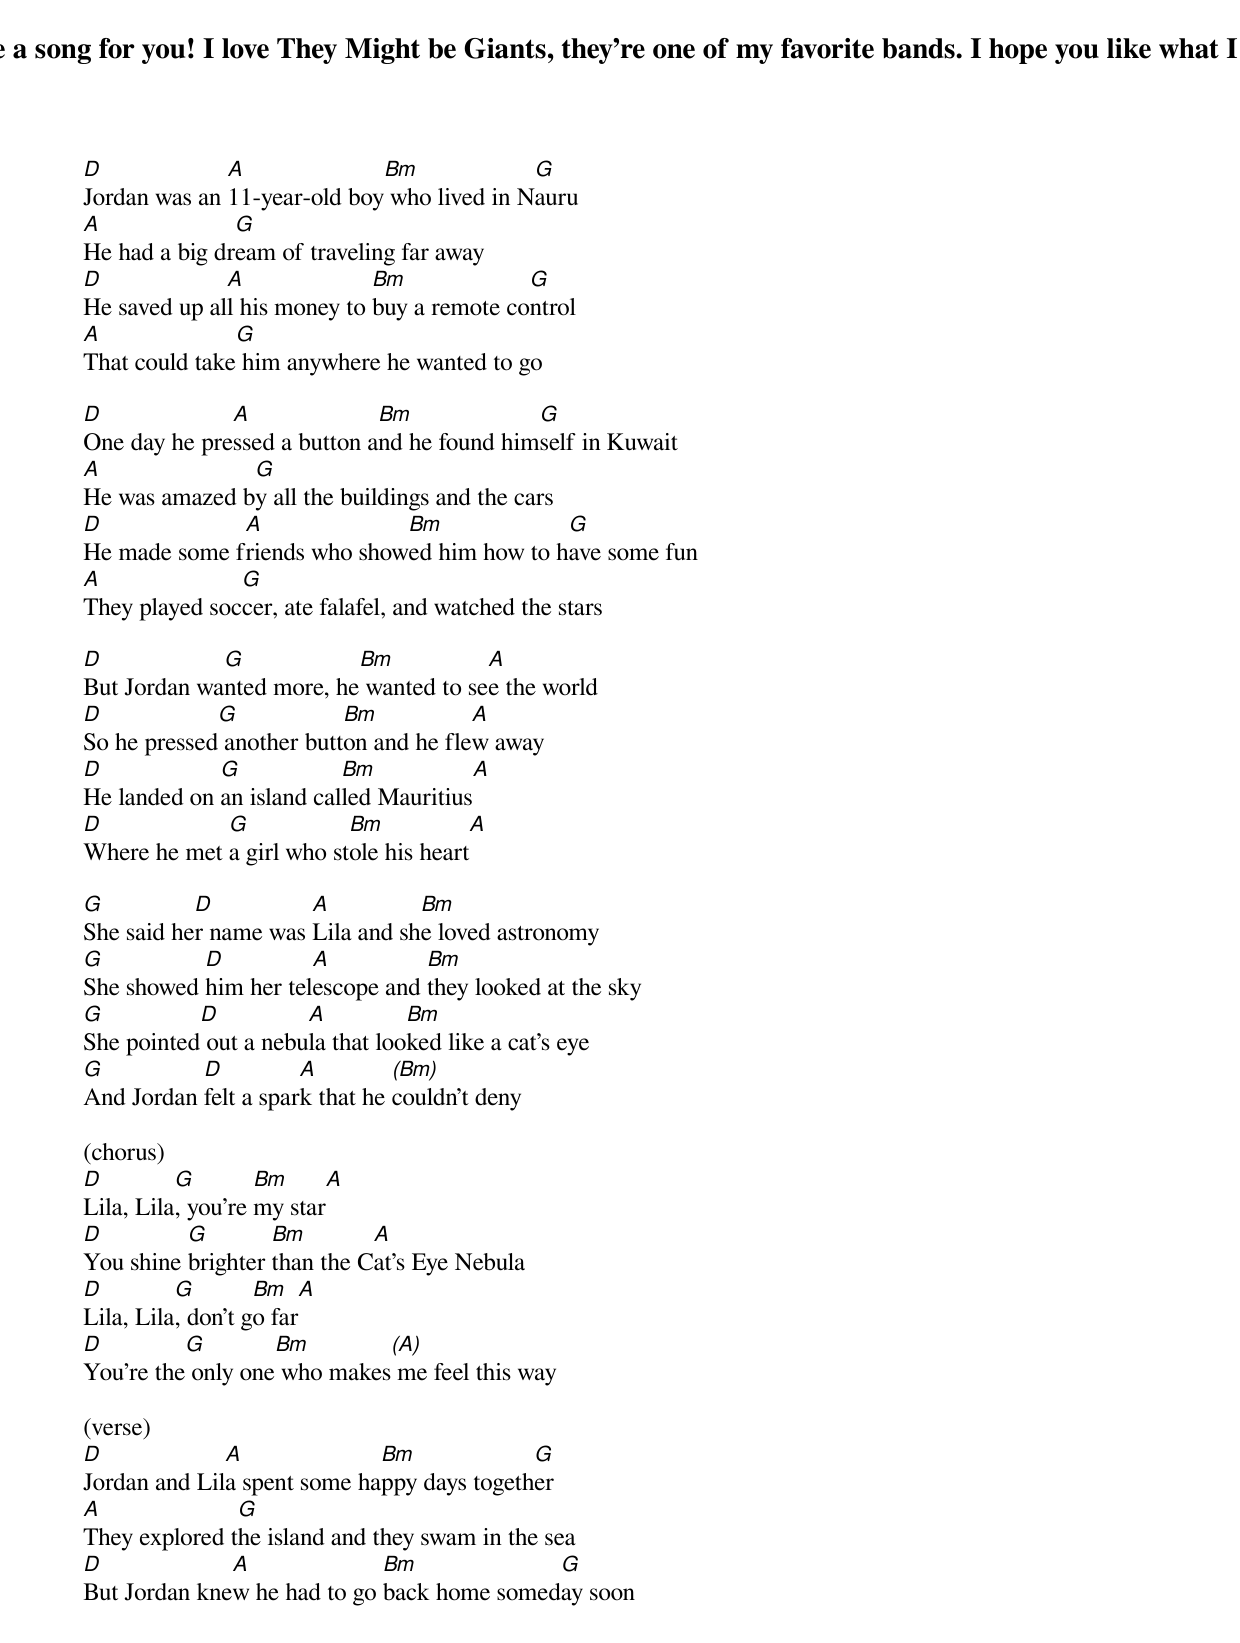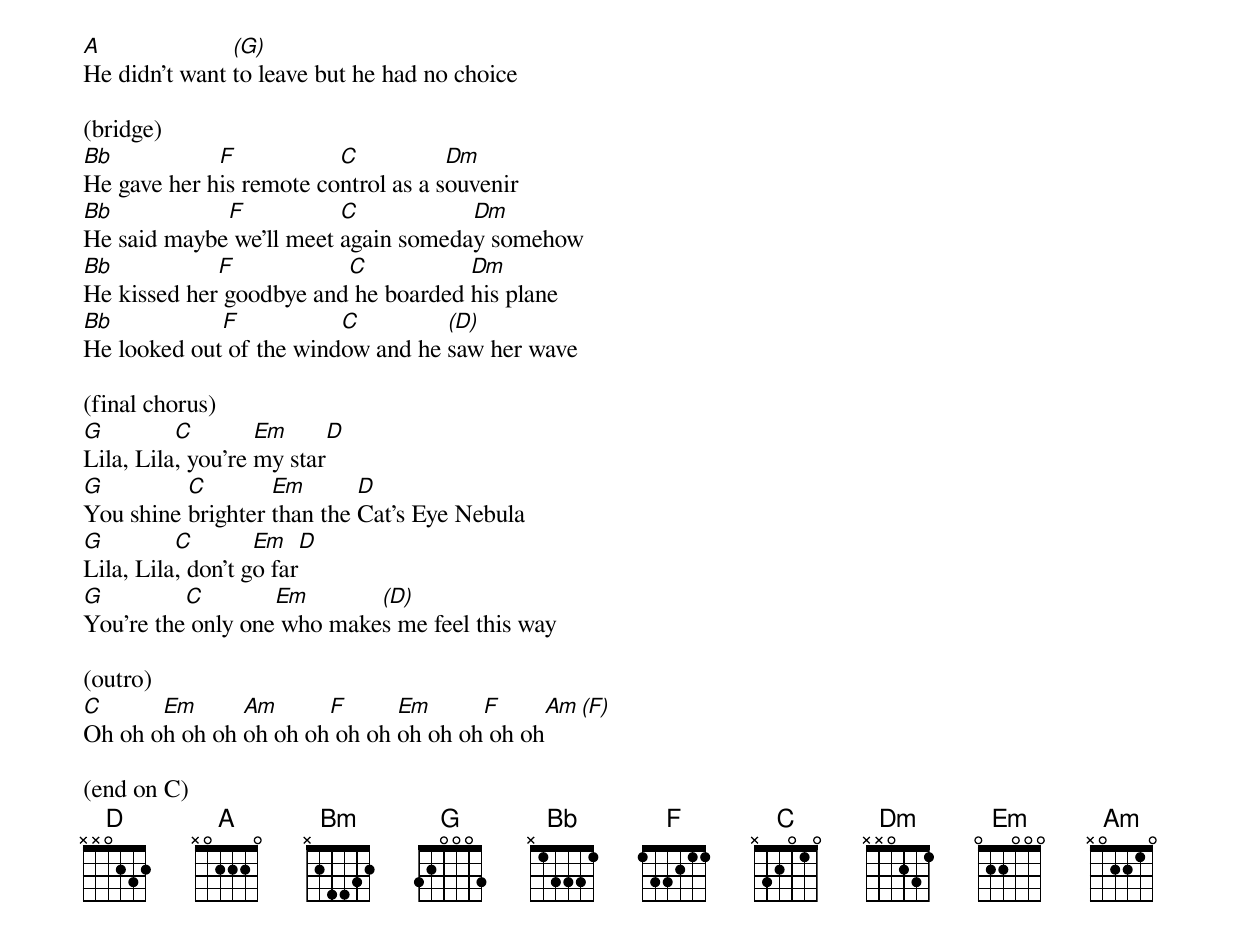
I'm so excited to compose a song for you! I love They Might be Giants, they're one of my favorite bands. I hope you like what I came up with. Here it is:

D             A              Bm             G
Jordan was an 11-year-old boy who lived in Nauru
A              G
He had a big dream of traveling far away
D             A              Bm             G
He saved up all his money to buy a remote control
A              G
That could take him anywhere he wanted to go

D             A              Bm             G
One day he pressed a button and he found himself in Kuwait
A              G
He was amazed by all the buildings and the cars
D             A              Bm             G
He made some friends who showed him how to have some fun
A              G
They played soccer, ate falafel, and watched the stars

D            G            Bm           A
But Jordan wanted more, he wanted to see the world
D            G            Bm           A
So he pressed another button and he flew away
D            G            Bm           A
He landed on an island called Mauritius
D            G            Bm           A
Where he met a girl who stole his heart

G          D          A          Bm
She said her name was Lila and she loved astronomy
G          D          A          Bm
She showed him her telescope and they looked at the sky
G          D          A          Bm
She pointed out a nebula that looked like a cat's eye
G          D          A         (Bm)
And Jordan felt a spark that he couldn't deny

(chorus)
D         G        Bm        A
Lila, Lila, you're my star
D         G        Bm        A
You shine brighter than the Cat's Eye Nebula
D         G        Bm        A
Lila, Lila, don't go far
D         G        Bm        (A)
You're the only one who makes me feel this way

(verse)
D             A              Bm             G
Jordan and Lila spent some happy days together
A              G
They explored the island and they swam in the sea
D             A              Bm             G
But Jordan knew he had to go back home someday soon
A              (G)
He didn't want to leave but he had no choice

(bridge)
Bb           F           C           Dm
He gave her his remote control as a souvenir
Bb           F           C           Dm
He said maybe we'll meet again someday somehow
Bb           F           C           Dm
He kissed her goodbye and he boarded his plane
Bb           F           C         (D)
He looked out of the window and he saw her wave

(final chorus)
G         C        Em       D
Lila, Lila, you're my star
G         C        Em       D
You shine brighter than the Cat's Eye Nebula
G         C        Em       D
Lila, Lila, don't go far
G         C        Em       (D)
You're the only one who makes me feel this way

(outro)
C      Em      Am      F      Em      F      Am     (F)
Oh oh oh oh oh oh oh oh oh oh oh oh oh oh oh

(end on C)
